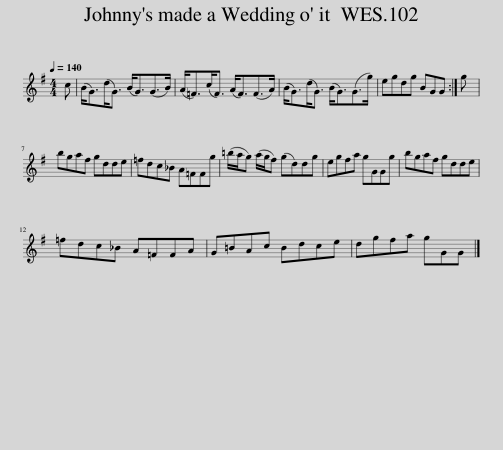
X:1
L:1/8
Q:1/4=140
M:4/4
I:linebreak $
K:G
V:1 treble
V:1
 c | (B<G)(d<G) (B<G)(G>B) | (A<=F)(c<F) (A<F)(F>A) | (B<G)(d<G) (B<G)(G>g) | egdg BGG :| %5
 g |$ bgaf gdde | =fdc_B A=FFg | (=b/a/g) (a/g/f) (gd)dg | egfa gGGg | %10
 bgaf gdde |$ =fdc_B A=FFA | G=BAc Bdce | dgfa gGG |] %14
